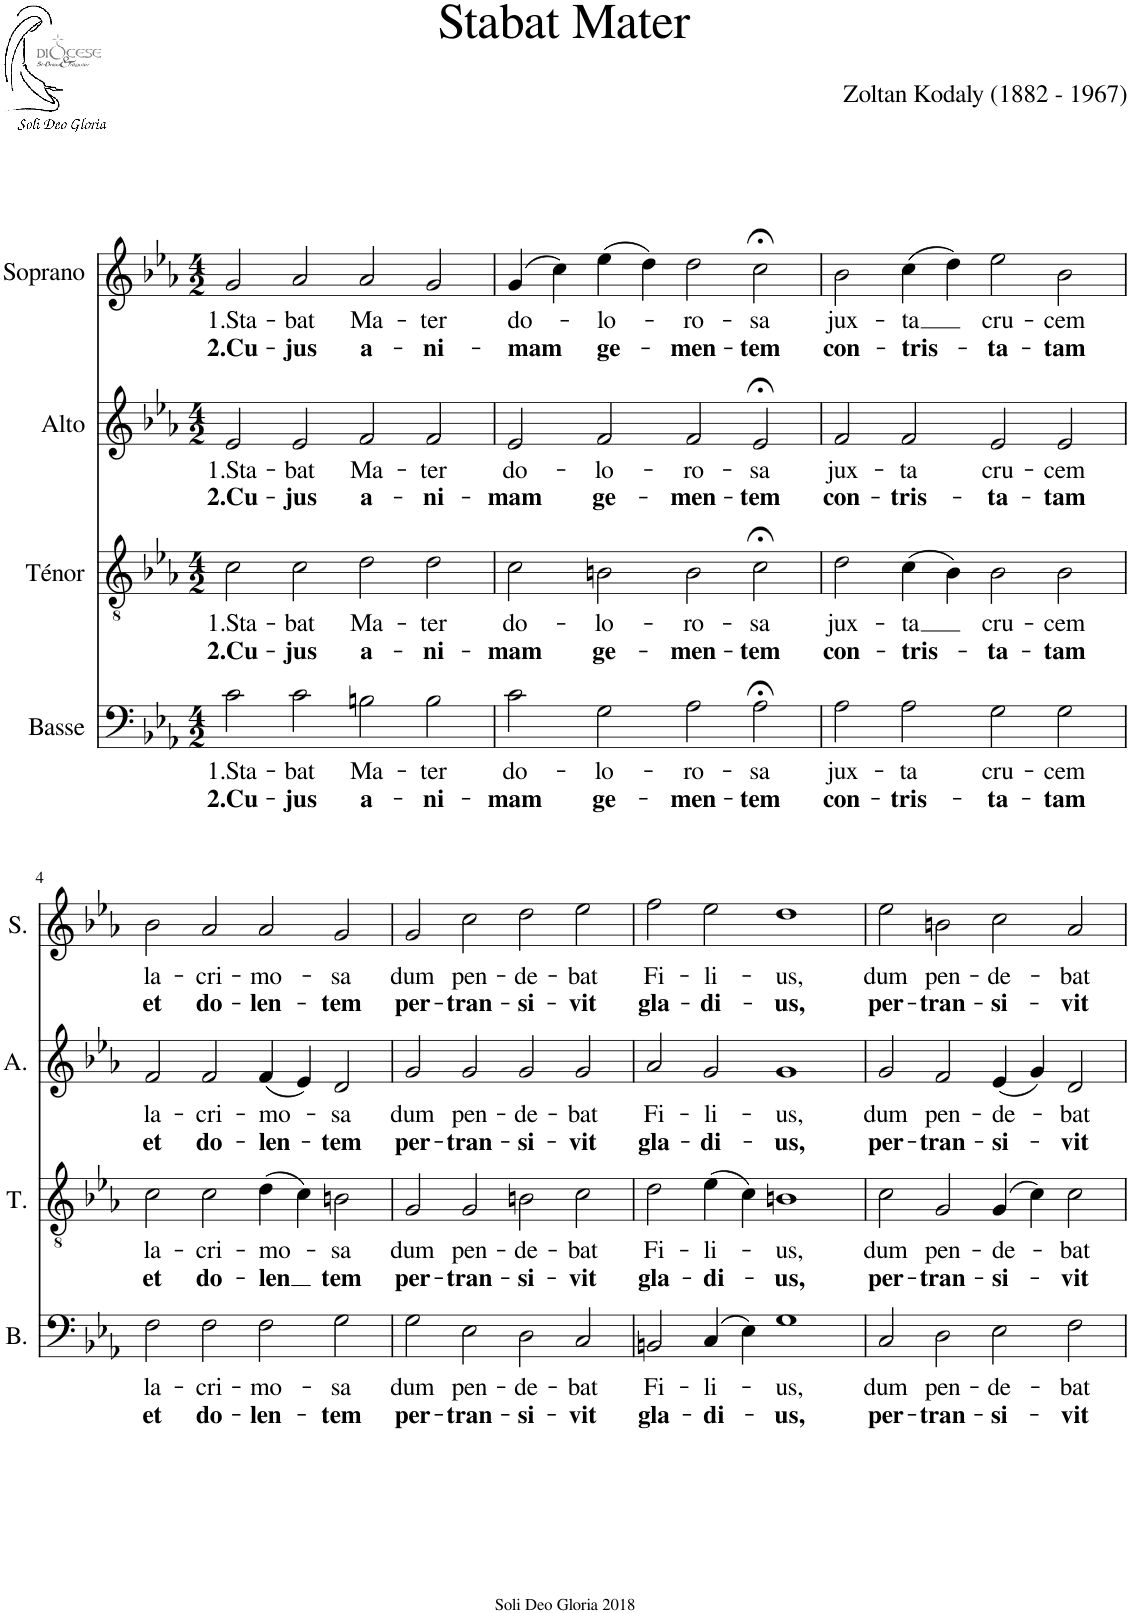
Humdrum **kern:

**kern	**text	**text	**kern	**text	**text	**kern	**text	**text	**kern	**text	**text
*part4	*part4	*part4	*part3	*part3	*part3	*part2	*part2	*part2	*part1	*part1	*part1
*staff4	*staff4	*staff4	*staff3	*staff3	*staff3	*staff2	*staff2	*staff2	*staff1	*staff1	*staff1
*I"Basse	*	*	*I"Ténor	*	*	*I"Alto	*	*	*I"Soprano	*	*
*I'B.	*	*	*I'T.	*	*	*I'A.	*	*	*I'S.	*	*
*clefF4	*	*	*clefGv2	*	*	*clefG2	*	*	*clefG2	*	*
*k[b-e-a-]	*	*	*k[b-e-a-]	*	*	*k[b-e-a-]	*	*	*k[b-e-a-]	*	*
*M4/2	*	*	*M4/2	*	*	*M4/2	*	*	*M4/2	*	*
=1	=1	=1	=1	=1	=1	=1	=1	=1	=1	=1	=1
!	!LO:LY:b	!LO:LY:b	!	!LO:LY:b	!LO:LY:b	!	!LO:LY:b	!LO:LY:b	!	!LO:LY:b	!LO:LY:b
2c\	1.Sta-	2.Cu-	2c\	1.Sta-	2.Cu-	2e-/	1.Sta-	2.Cu-	2g/	1.Sta-	2.Cu-
!	!LO:LY:b	!LO:LY:b	!	!LO:LY:b	!LO:LY:b	!	!LO:LY:b	!LO:LY:b	!	!LO:LY:b	!LO:LY:b
2c\	-bat	-jus	2c\	-bat	-jus	2e-/	-bat	-jus	2a-/	-bat	-jus
!	!LO:LY:b	!LO:LY:b	!	!LO:LY:b	!LO:LY:b	!	!LO:LY:b	!LO:LY:b	!	!LO:LY:b	!LO:LY:b
2Bn\	Ma-	a-	2d\	Ma-	a-	2f/	Ma-	a-	2a-/	Ma-	a-
!	!LO:LY:b	!LO:LY:b	!	!LO:LY:b	!LO:LY:b	!	!LO:LY:b	!LO:LY:b	!	!LO:LY:b	!LO:LY:b
2B\	-ter	-ni-	2d\	-ter	-ni-	2f/	-ter	-ni-	2g/	-ter	-ni-
=2	=2	=2	=2	=2	=2	=2	=2	=2	=2	=2	=2
!	!LO:LY:b	!LO:LY:b	!	!LO:LY:b	!LO:LY:b	!	!LO:LY:b	!LO:LY:b	!	!LO:LY:b	!LO:LY:b
2c\	do-	-mam	2c\	do-	-mam	2e-/	do-	-mam	(4g/	do-	-mam
.	.	.	.	.	.	.	.	.	4cc\)	.	.
!	!LO:LY:b	!LO:LY:b	!	!LO:LY:b	!LO:LY:b	!	!LO:LY:b	!LO:LY:b	!	!LO:LY:b	!LO:LY:b
2G\	-lo-	ge-	2Bn\	-lo-	ge-	2f/	-lo-	ge-	(4ee-\	-lo-	ge-
.	.	.	.	.	.	.	.	.	4dd\)	.	.
!	!LO:LY:b	!LO:LY:b	!	!LO:LY:b	!LO:LY:b	!	!LO:LY:b	!LO:LY:b	!	!LO:LY:b	!LO:LY:b
2A-\	-ro-	-men-	2B\	-ro-	-men-	2f/	-ro-	-men-	2dd\	-ro-	-men-
!	!LO:LY:b	!LO:LY:b	!	!LO:LY:b	!LO:LY:b	!	!LO:LY:b	!LO:LY:b	!	!LO:LY:b	!LO:LY:b
2A-;<\	-sa	-tem	2c;<\	-sa	-tem	2e-;</	-sa	-tem	2cc;<\	-sa	-tem
=3	=3	=3	=3	=3	=3	=3	=3	=3	=3	=3	=3
!	!LO:LY:b	!LO:LY:b	!	!LO:LY:b	!LO:LY:b	!	!LO:LY:b	!LO:LY:b	!	!LO:LY:b	!LO:LY:b
2A-\	jux-	con-	2d\	jux-	con-	2f/	jux-	con-	2b-\	jux-	con-
!	!LO:LY:b	!LO:LY:b	!	!LO:LY:b	!LO:LY:b	!	!LO:LY:b	!LO:LY:b	!	!LO:LY:b	!LO:LY:b
2A-\	-ta	-tris-	(4c\	-ta	-tris-	2f/	-ta	-tris-	(4cc\	-ta	-tris-
.	.	.	4B-\)	.	.	.	.	.	4dd\)	.	.
!	!LO:LY:b	!LO:LY:b	!	!LO:LY:b	!LO:LY:b	!	!LO:LY:b	!LO:LY:b	!	!LO:LY:b	!LO:LY:b
2G\	cru-	-ta-	2B-\	cru-	-ta-	2e-/	cru-	-ta-	2ee-\	cru-	-ta-
!	!LO:LY:b	!LO:LY:b	!	!LO:LY:b	!LO:LY:b	!	!LO:LY:b	!LO:LY:b	!	!LO:LY:b	!LO:LY:b
2G\	-cem	-tam	2B-\	-cem	-tam	2e-/	-cem	-tam	2b-\	-cem	-tam
!!LO:LB:g=z
=4	=4	=4	=4	=4	=4	=4	=4	=4	=4	=4	=4
!	!LO:LY:b	!LO:LY:b	!	!LO:LY:b	!LO:LY:b	!	!LO:LY:b	!LO:LY:b	!	!LO:LY:b	!LO:LY:b
2F\	la-	et	2c\	la-	et	2f/	la-	et	2b-\	la-	et
!	!LO:LY:b	!LO:LY:b	!	!LO:LY:b	!LO:LY:b	!	!LO:LY:b	!LO:LY:b	!	!LO:LY:b	!LO:LY:b
2F\	-cri-	do-	2c\	-cri-	do-	2f/	-cri-	do-	2a-/	-cri-	do-
!	!LO:LY:b	!LO:LY:b	!	!LO:LY:b	!LO:LY:b	!	!LO:LY:b	!LO:LY:b	!	!LO:LY:b	!LO:LY:b
2F\	-mo-	-len-	(4d\	-mo-	-len	(4f/	-mo-	-len-	2a-/	-mo-	-len-
.	.	.	4c\)	.	.	4e-/)	.	.	.	.	.
!	!LO:LY:b	!LO:LY:b	!	!LO:LY:b	!LO:LY:b	!	!LO:LY:b	!LO:LY:b	!	!LO:LY:b	!LO:LY:b
2G\	-sa	-tem	2Bn\	-sa	tem	2d/	-sa	-tem	2g/	-sa	-tem
=5	=5	=5	=5	=5	=5	=5	=5	=5	=5	=5	=5
!	!LO:LY:b	!LO:LY:b	!	!LO:LY:b	!LO:LY:b	!	!LO:LY:b	!LO:LY:b	!	!LO:LY:b	!LO:LY:b
2G\	dum	per-	2G/	dum	per-	2g/	dum	per-	2g/	dum	per-
!	!LO:LY:b	!LO:LY:b	!	!LO:LY:b	!LO:LY:b	!	!LO:LY:b	!LO:LY:b	!	!LO:LY:b	!LO:LY:b
2E-\	pen-	-tran-	2G/	pen-	-tran-	2g/	pen-	-tran-	2cc\	pen-	-tran-
!	!LO:LY:b	!LO:LY:b	!	!LO:LY:b	!LO:LY:b	!	!LO:LY:b	!LO:LY:b	!	!LO:LY:b	!LO:LY:b
2D\	-de-	-si-	2Bn\	-de-	-si-	2g/	-de-	-si-	2dd\	-de-	-si-
!	!LO:LY:b	!LO:LY:b	!	!LO:LY:b	!LO:LY:b	!	!LO:LY:b	!LO:LY:b	!	!LO:LY:b	!LO:LY:b
2C/	-bat	-vit	2c\	-bat	-vit	2g/	-bat	-vit	2ee-\	-bat	-vit
=6	=6	=6	=6	=6	=6	=6	=6	=6	=6	=6	=6
!	!LO:LY:b	!LO:LY:b	!	!LO:LY:b	!LO:LY:b	!	!LO:LY:b	!LO:LY:b	!	!LO:LY:b	!LO:LY:b
2BBn/	Fi-	gla-	2d\	Fi-	gla-	2a-/	Fi-	gla-	2ff\	Fi-	gla-
!	!LO:LY:b	!LO:LY:b	!	!LO:LY:b	!LO:LY:b	!	!LO:LY:b	!LO:LY:b	!	!LO:LY:b	!LO:LY:b
(4C/	-li-	-di-	(4e-\	-li-	-di-	2g/	-li-	-di-	2ee-\	-li-	-di-
4E-\)	.	.	4c\)	.	.	.	.	.	.	.	.
!	!LO:LY:b	!LO:LY:b	!	!LO:LY:b	!LO:LY:b	!	!LO:LY:b	!LO:LY:b	!	!LO:LY:b	!LO:LY:b
1G	-us,	-us,	1Bn	-us,	-us,	1g	-us,	-us,	1dd	-us,	-us,
=7	=7	=7	=7	=7	=7	=7	=7	=7	=7	=7	=7
!	!LO:LY:b	!LO:LY:b	!	!LO:LY:b	!LO:LY:b	!	!LO:LY:b	!LO:LY:b	!	!LO:LY:b	!LO:LY:b
2C/	dum	per-	2c\	dum	per-	2g/	dum	per-	2ee-\	dum	per-
!	!LO:LY:b	!LO:LY:b	!	!LO:LY:b	!LO:LY:b	!	!LO:LY:b	!LO:LY:b	!	!LO:LY:b	!LO:LY:b
2D\	pen-	-tran-	2G/	pen-	-tran-	2f/	pen-	-tran-	2bn\	pen-	-tran-
!	!LO:LY:b	!LO:LY:b	!	!LO:LY:b	!LO:LY:b	!	!LO:LY:b	!LO:LY:b	!	!LO:LY:b	!LO:LY:b
2E-\	-de-	-si-	(4G/	-de-	-si-	(4e-/	-de-	-si-	2cc\	-de-	-si-
.	.	.	4c\)	.	.	4g/)	.	.	.	.	.
!	!LO:LY:b	!LO:LY:b	!	!LO:LY:b	!LO:LY:b	!	!LO:LY:b	!LO:LY:b	!	!LO:LY:b	!LO:LY:b
2F\	-bat	-vit	2c\	-bat	-vit	2d/	-bat	-vit	2a-/	-bat	-vit
=	=	=	=	=	=	=	=	=	=	=	=
*-	*-	*-	*-	*-	*-	*-	*-	*-	*-	*-	*-
